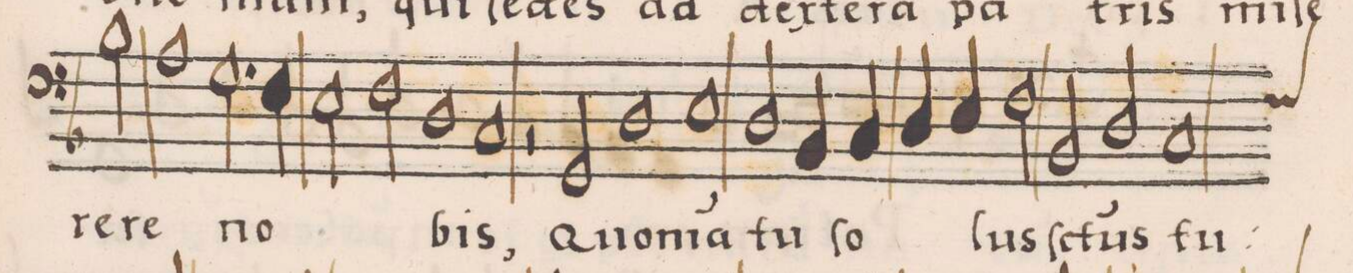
**kern	**text
*I"BASSVS	*
*clefF4	*
*k[b-]	*
*met(C|)	*
*M2/1	*
2B-\	-re-
=100-	=100-
1A\	-re
2.G\	no-
4F\	.
=101-	=101-
2E\	.
2F\	.
1D\	-bis,
=102-	=102-
1C/	.
2r	.
2GG/	Quo-
=103-	=103-
1D\	-ni-
1E\	-a(m)
=104-	=104-
2D/	tu
4BB-/	ſo-
4C/	.
4D/	.
4E/	.
2F\	-lus
=105-	=105-
2BB-/	ſ(an)-
2D/	-ctus
*custos:F	*
1C/	tu
=106-	=106-
*-	*-
